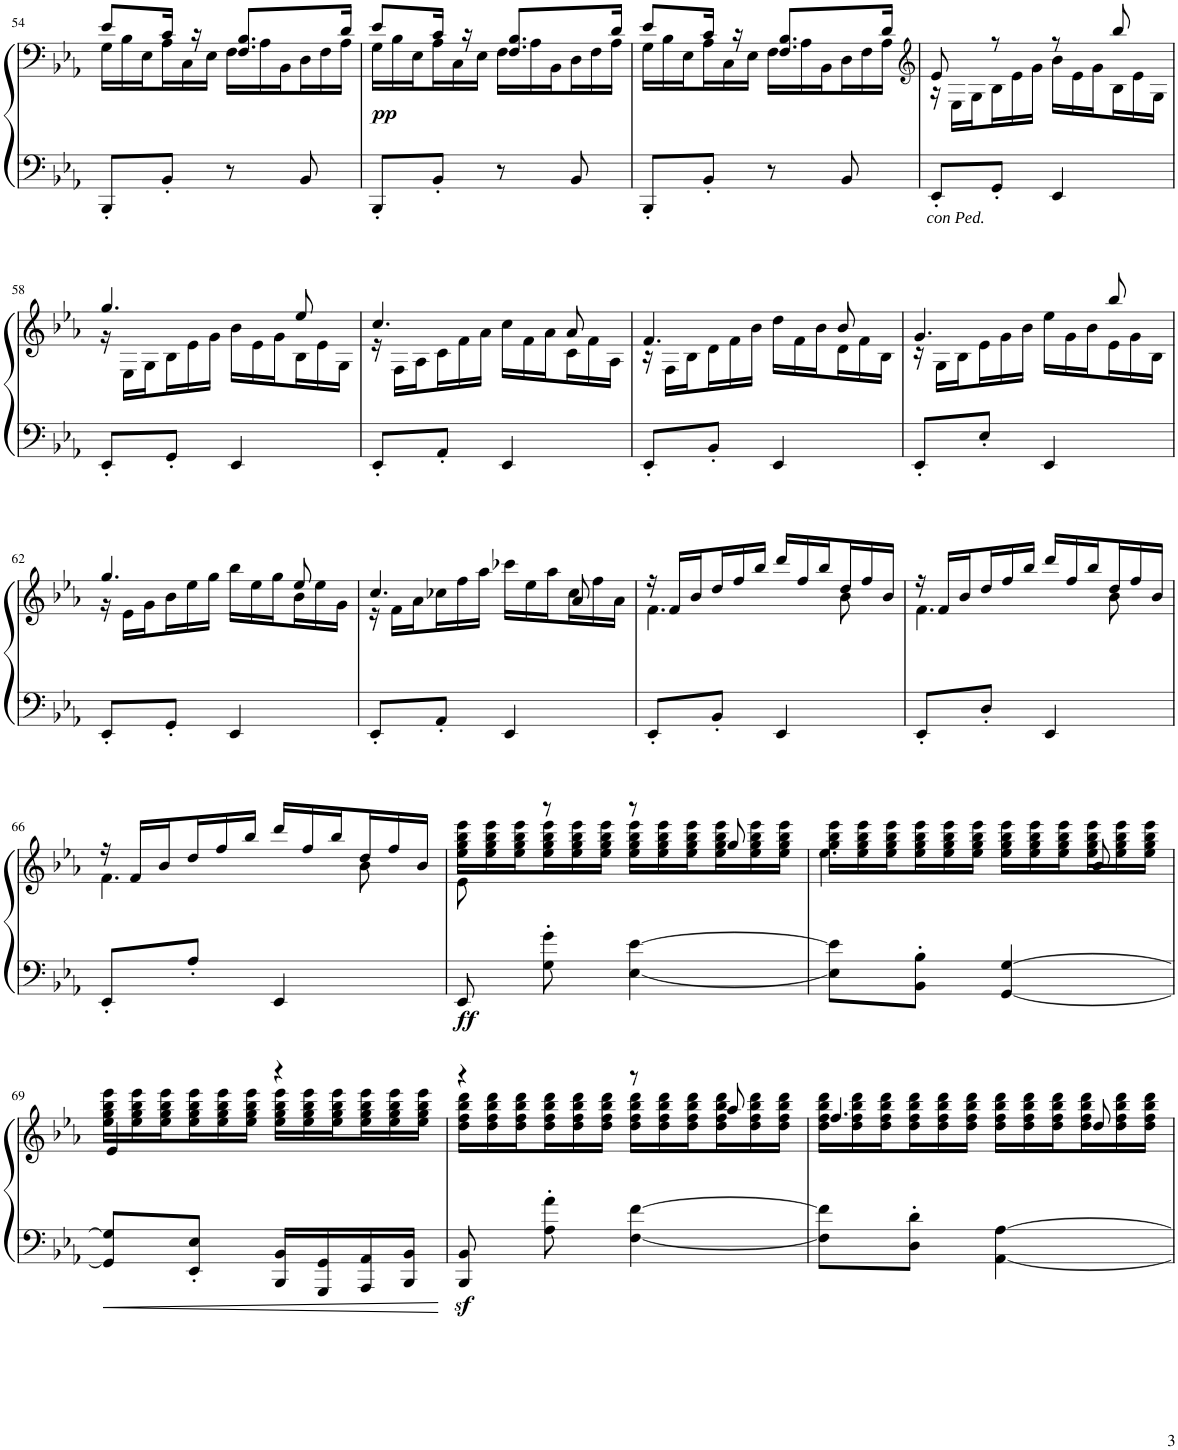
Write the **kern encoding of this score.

**kern	**kern	**dynam
*part1	*part1	*part1
*staff2	*staff1	*staff1/2
*I"Piano	*	*
*I'Pno	*	*
!!LO:PB:g=z
*clefF4	*clefF4	*
*k[b-e-a-]	*k[b-e-a-]	*
*M2/4	*M2/4	*
=54	=54	=54
*	*^	*
*	*	*Xbrackettup	*
8BBB-'/L	8e-/L	24G\LL	.
.	.	24B-\	.
.	.	24E-\	.
8BB-'/J	16c/Jk	24A-\	.
.	.	24C\	.
.	16r	.	.
.	.	24E-\JJ	.
8r	12.F/ 12.B-/L	24F\LL	.
.	.	24A-\	.
.	.	24BB-\	.
8BB-/	12ryy	24D\	.
.	.	24F\	.
.	24d/Jk	24A-\JJ	.
=55	=55	=55	=55
!	!	!	!LO:DY:b
8BBB-'/L	8e-/L	24G\LL	pp
.	.	24B-\	.
.	.	24E-\	.
8BB-'/J	16c/Jk	24A-\	.
.	.	24C\	.
.	16r	.	.
.	.	24E-\JJ	.
8r	12.F/ 12.B-/L	24F\LL	.
.	.	24A-\	.
.	.	24BB-\	.
8BB-/	12ryy	24D\	.
.	.	24F\	.
.	24d/Jk	24A-\JJ	.
=56	=56	=56	=56
8BBB-'/L	8e-/L	24G\LL	.
.	.	24B-\	.
.	.	24E-\	.
8BB-'/J	16c/Jk	24A-\	.
.	.	24C\	.
.	16r	.	.
.	.	24E-\JJ	.
8r	12.F/ 12.B-/L	24F\LL	.
.	.	24A-\	.
.	.	24BB-\	.
8BB-/	12ryy	24D\	.
.	.	24F\	.
.	24d/Jk	24A-\JJ	.
=57	=57	=57	=57
*	*clefG2	*	*
*	*	*brackettup	*
!LO:TX:b:i:t=con Ped.	!	!	!
8EE-'/L	8e-/	24r	.
.	.	24E-\LL	.
.	.	24G\	.
*	*	*Xbrackettup	*
8GG'/J	8r	24B-\	.
.	.	24e-\	.
.	.	24g\JJ	.
4EE-/	8r	24b-\LL	.
.	.	24e-\	.
.	.	24g\	.
.	8bb-/	24B-\	.
.	.	24e-\	.
.	.	24G\JJ	.
!!LO:LB:g=z	!!
=58	=58	=58	=58
*	*	*brackettup	*
8EE-'/L	4.gg/	24r	.
.	.	24E-\LL	.
.	.	24G\	.
*	*	*Xbrackettup	*
8GG'/J	.	24B-\	.
.	.	24e-\	.
.	.	24g\JJ	.
4EE-/	.	24b-\LL	.
.	.	24e-\	.
.	.	24g\	.
.	8ee-/	24B-\	.
.	.	24e-\	.
.	.	24G\JJ	.
=59	=59	=59	=59
*	*	*brackettup	*
8EE-'/L	4.cc/	24r	.
.	.	24F\LL	.
.	.	24A-\	.
*	*	*Xbrackettup	*
8AA-'/J	.	24c\	.
.	.	24f\	.
.	.	24a-\JJ	.
4EE-/	.	24cc\LL	.
.	.	24f\	.
.	.	24a-\	.
.	8a-/	24c\	.
.	.	24f\	.
.	.	24A-\JJ	.
=60	=60	=60	=60
*	*	*brackettup	*
8EE-'/L	4.f/	24r	.
.	.	24F\LL	.
.	.	24B-\	.
*	*	*Xbrackettup	*
8BB-'/J	.	24d\	.
.	.	24f\	.
.	.	24b-\JJ	.
4EE-/	.	24dd\LL	.
.	.	24f\	.
.	.	24b-\	.
.	8b-/	24d\	.
.	.	24f\	.
.	.	24B-\JJ	.
=61	=61	=61	=61
*	*	*brackettup	*
8EE-'/L	4.g/	24r	.
.	.	24G\LL	.
.	.	24B-\	.
*	*	*Xbrackettup	*
8E-'/J	.	24e-\	.
.	.	24g\	.
.	.	24b-\JJ	.
4EE-/	.	24ee-\LL	.
.	.	24g\	.
.	.	24b-\	.
.	8bb-/	24e-\	.
.	.	24g\	.
.	.	24B-\JJ	.
!!LO:LB:g=z	!!
=62	=62	=62	=62
*	*	*brackettup	*
8EE-'/L	4.gg/	24r	.
.	.	24e-\LL	.
.	.	24g\	.
*	*	*Xbrackettup	*
8GG'/J	.	24b-\	.
.	.	24ee-\	.
.	.	24gg\JJ	.
4EE-/	.	24bb-\LL	.
.	.	24ee-\	.
.	.	24gg\	.
.	8ee-/	24b-\	.
.	.	24ee-\	.
.	.	24g\JJ	.
=63	=63	=63	=63
*	*	*brackettup	*
8EE-'/L	4.cc/	24r	.
.	.	24f\LL	.
.	.	24a-\	.
*	*	*Xbrackettup	*
8AA-'/J	.	24cc-X\	.
.	.	24ff\	.
.	.	24aa-\JJ	.
4EE-/	.	24ccc-X\LL	.
.	.	24ee-\	.
.	.	24aa-\	.
.	8a-/	24cc-\	.
.	.	24ff\	.
.	.	24a-\JJ	.
=64	=64	=64	=64
*	*brackettup	*	*
8EE-'/L	24r	4.f\	.
.	24f/LL	.	.
.	24b-/	.	.
*	*Xbrackettup	*	*
8BB-'/J	24dd/	.	.
.	24ff/	.	.
.	24bb-/JJ	.	.
4EE-/	24ddd/LL	.	.
.	24ff/	.	.
.	24bb-/	.	.
.	24dd/	8b-\	.
.	24ff/	.	.
.	24b-/JJ	.	.
=65	=65	=65	=65
*	*brackettup	*	*
8EE-'/L	24r	4.f\	.
.	24f/LL	.	.
.	24b-/	.	.
*	*Xbrackettup	*	*
8D'/J	24dd/	.	.
.	24ff/	.	.
.	24bb-/JJ	.	.
4EE-/	24ddd/LL	.	.
.	24ff/	.	.
.	24bb-/	.	.
.	24dd/	8b-\	.
.	24ff/	.	.
.	24b-/JJ	.	.
!!LO:LB:g=z	!!
=66	=66	=66	=66
*	*brackettup	*	*
8EE-'/L	24r	4.f\	.
.	24f/LL	.	.
.	24b-/	.	.
*	*Xbrackettup	*	*
8A-'/J	24dd/	.	.
.	24ff/	.	.
.	24bb-/JJ	.	.
4EE-/	24ddd/LL	.	.
.	24ff/	.	.
.	24bb-/	.	.
.	24dd/	8b-\	.
.	24ff/	.	.
.	24b-/JJ	.	.
=67	=67	=67	=67
!	!	!	!LO:DY:b=2
8EE-/	8e-\	24ee-\ 24gg\ 24bb-\ 24eee-\LL	ff
.	.	24ee-\ 24gg\ 24bb-\ 24eee-\	.
.	.	24ee-\ 24gg\ 24bb-\ 24eee-\	.
8G\' 8g\'	8r	24ee-\ 24gg\ 24bb-\ 24eee-\	.
.	.	24ee-\ 24gg\ 24bb-\ 24eee-\	.
.	.	24ee-\ 24gg\ 24bb-\ 24eee-\JJ	.
[4E-\ [4e-\	8r	24ee-\ 24gg\ 24bb-\ 24eee-\LL	.
.	.	24ee-\ 24gg\ 24bb-\ 24eee-\	.
.	.	24ee-\ 24gg\ 24bb-\ 24eee-\	.
.	8gg/	24ee-\ 24gg\ 24bb-\ 24eee-\	.
.	.	24ee-\ 24gg\ 24bb-\ 24eee-\	.
.	.	24ee-\ 24gg\ 24bb-\ 24eee-\JJ	.
=68	=68	=68	=68
8E-\] 8e-\]L	4.ee-\	24gg\ 24bb-\ 24eee-\LL	.
.	.	24ee-\ 24gg\ 24bb-\ 24eee-\	.
.	.	24ee-\ 24gg\ 24bb-\ 24eee-\	.
8BB-\' 8B-\'J	.	24ee-\ 24gg\ 24bb-\ 24eee-\	.
.	.	24ee-\ 24gg\ 24bb-\ 24eee-\	.
.	.	24ee-\ 24gg\ 24bb-\ 24eee-\JJ	.
[4GG/ [4G/	.	24ee-\ 24gg\ 24bb-\ 24eee-\LL	.
.	.	24ee-\ 24gg\ 24bb-\ 24eee-\	.
.	.	24ee-\ 24gg\ 24bb-\ 24eee-\	.
.	8b-/	24ee-\ 24gg\ 24bb-\ 24eee-\	.
.	.	24ee-\ 24gg\ 24bb-\ 24eee-\	.
.	.	24ee-\ 24gg\ 24bb-\ 24eee-\JJ	.
!!LO:LB:g=z	!!
=69	=69	=69	=69
8GG/] 8G/]L	4e-/	24ee-\ 24gg\ 24bb-\ 24eee-\LL	.
.	.	24ee-\ 24gg\ 24bb-\ 24eee-\	.
.	.	24ee-\ 24gg\ 24bb-\ 24eee-\	.
8EE-/' 8E-/'J	.	24ee-\ 24gg\ 24bb-\ 24eee-\	.
.	.	24ee-\ 24gg\ 24bb-\ 24eee-\	.
.	.	24ee-\ 24gg\ 24bb-\ 24eee-\JJ	.
16BBB-/ 16BB-/LL	4r	24ee-\ 24gg\ 24bb-\ 24eee-\LL	.
.	.	24ee-\ 24gg\ 24bb-\ 24eee-\	.
16GGG/ 16GG/	.	.	.
.	.	24ee-\ 24gg\ 24bb-\ 24eee-\	.
16AAA-/ 16AA-/	.	24ee-\ 24gg\ 24bb-\ 24eee-\	.
.	.	24ee-\ 24gg\ 24bb-\ 24eee-\	.
16BBB-/ 16BB-/JJ	.	.	.
.	.	24ee-\ 24gg\ 24bb-\ 24eee-\JJ	.
=70	=70	=70	=70
8BBB-/z< 8BB-/z<	4r	24dd\ 24ff\ 24bb-\ 24ddd\LL	.
.	.	24dd\ 24ff\ 24bb-\ 24ddd\	.
.	.	24dd\ 24ff\ 24bb-\ 24ddd\	.
8A-\' 8a-\'	.	24dd\ 24ff\ 24bb-\ 24ddd\	.
.	.	24dd\ 24ff\ 24bb-\ 24ddd\	.
.	.	24dd\ 24ff\ 24bb-\ 24ddd\JJ	.
[4F\ [4f\	8r	24dd\ 24ff\ 24bb-\ 24ddd\LL	.
.	.	24dd\ 24ff\ 24bb-\ 24ddd\	.
.	.	24dd\ 24ff\ 24bb-\ 24ddd\	.
.	8aa-/	24dd\ 24ff\ 24bb-\ 24ddd\	.
.	.	24dd\ 24ff\ 24bb-\ 24ddd\	.
.	.	24dd\ 24ff\ 24bb-\ 24ddd\JJ	.
=71	=71	=71	=71
8F\] 8f\]L	4.ff/	24dd\ 24ff\ 24bb-\ 24ddd\LL	.
.	.	24dd\ 24ff\ 24bb-\ 24ddd\	.
.	.	24dd\ 24ff\ 24bb-\ 24ddd\	.
8D\' 8d\'J	.	24dd\ 24ff\ 24bb-\ 24ddd\	.
.	.	24dd\ 24ff\ 24bb-\ 24ddd\	.
.	.	24dd\ 24ff\ 24bb-\ 24ddd\JJ	.
[4AA-\ [4A-\	.	24dd\ 24ff\ 24bb-\ 24ddd\LL	.
.	.	24dd\ 24ff\ 24bb-\ 24ddd\	.
.	.	24dd\ 24ff\ 24bb-\ 24ddd\	.
.	8dd/	24dd\ 24ff\ 24bb-\ 24ddd\	.
.	.	24dd\ 24ff\ 24bb-\ 24ddd\	.
.	.	24dd\ 24ff\ 24bb-\ 24ddd\JJ	.
*	*v	*v	*
=	=	=
*-	*-	*-
